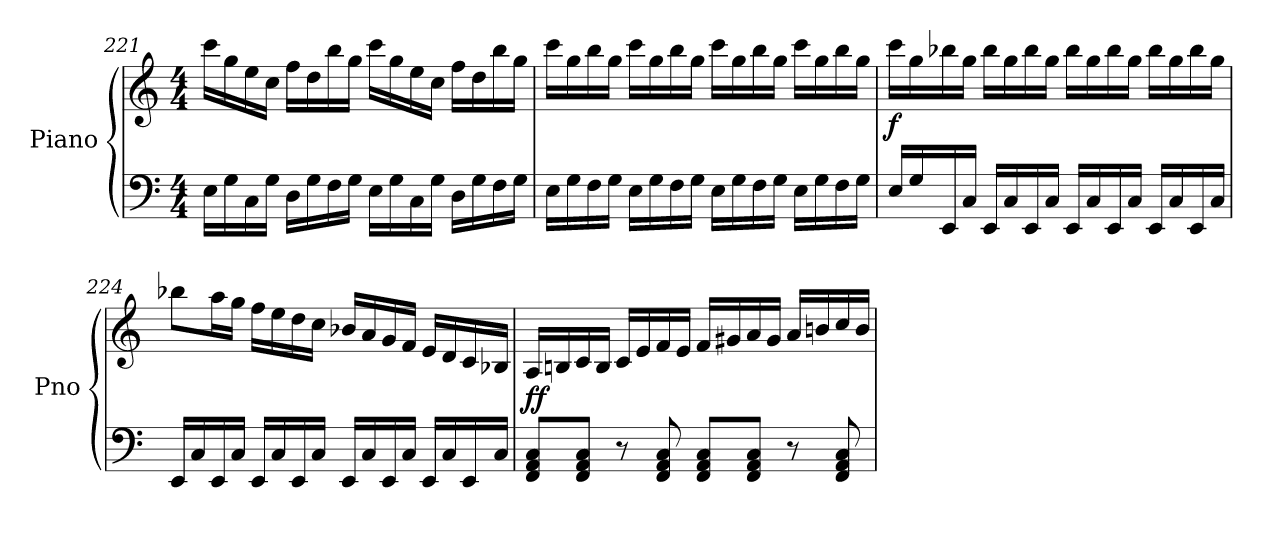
**kern	**kern	**dynam
*part1	*part1	*part1
*staff2	*staff1	*staff1/2
*I"Piano	*	*
*I'Pno	*	*
*clefF4	*clefG2	*
*k[]	*k[]	*
*M4/4	*M4/4	*
=221	=221	=221
!	!	!LO:DY:b
16E\LL	16ccc\LL	other-dynamics
16G\	16gg\	.
16C\	16ee\	.
16G\JJ	16cc\JJ	.
16D\LL	16ff\LL	.
16G\	16dd\	.
16F\	16bb\	.
16G\JJ	16gg\JJ	.
16E\LL	16ccc\LL	.
16G\	16gg\	.
16C\	16ee\	.
16G\JJ	16cc\JJ	.
16D\LL	16ff\LL	.
16G\	16dd\	.
16F\	16bb\	.
16G\JJ	16gg\JJ	.
!!LO:LB:g=z
=222	=222	=222
16E\LL	16ccc\LL	.
16G\	16gg\	.
16F\	16bb\	.
16G\JJ	16gg\JJ	.
16E\LL	16ccc\LL	.
16G\	16gg\	.
16F\	16bb\	.
16G\JJ	16gg\JJ	.
16E\LL	16ccc\LL	.
16G\	16gg\	.
16F\	16bb\	.
16G\JJ	16gg\JJ	.
16E\LL	16ccc\LL	.
16G\	16gg\	.
16F\	16bb\	.
16G\JJ	16gg\JJ	.
=223	=223	=223
!	!	!LO:DY:b
16E/LL	16ccc\LL	f
16G/	16gg\	.
16EE/	16bb-X\	.
16C/JJ	16gg\JJ	.
16EE/LL	16bb-\LL	.
16C/	16gg\	.
16EE/	16bb-\	.
16C/JJ	16gg\JJ	.
16EE/LL	16bb-\LL	.
16C/	16gg\	.
16EE/	16bb-\	.
16C/JJ	16gg\JJ	.
16EE/LL	16bb-\LL	.
16C/	16gg\	.
16EE/	16bb-\	.
16C/JJ	16gg\JJ	.
=224	=224	=224
16EE/LL	8bb-X\L	.
16C/	.	.
16EE/	16aa\L	.
16C/JJ	16gg\JJ	.
16EE/LL	16ff\LL	.
16C/	16ee\	.
16EE/	16dd\	.
16C/JJ	16cc\JJ	.
16EE/LL	16b-X/LL	.
16C/	16a/	.
16EE/	16g/	.
16C/JJ	16f/JJ	.
16EE/LL	16e/LL	.
16C/	16d/	.
16EE/	16c/	.
16C/JJ	16B-X/JJ	.
!!LO:LB:g=z
=225	=225	=225
!	!	!LO:DY:b
8FF/ 8AA/ 8C/L	16A/LL	ff
.	16Bn/	.
8FF/ 8AA/ 8C/J	16c/	.
.	16B/JJ	.
8r	16c/LL	.
.	16e/	.
8FF/ 8AA/ 8C/	16f/	.
.	16e/JJ	.
8FF/ 8AA/ 8C/L	16f/LL	.
.	16g#X/	.
8FF/ 8AA/ 8C/J	16a/	.
.	16g#/JJ	.
8r	16a/LL	.
.	16bn/	.
8FF/ 8AA/ 8C/	16cc/	.
.	16b/JJ	.
=	=	=
*-	*-	*-
